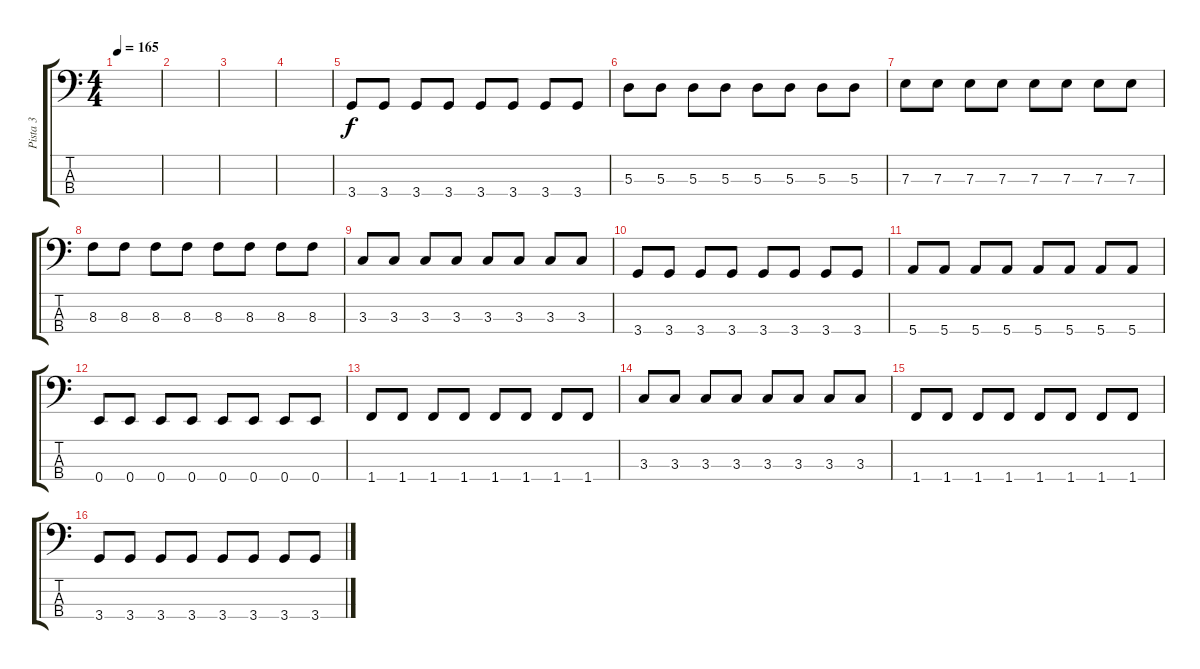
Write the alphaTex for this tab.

\track ("Pista 3" "Pista 3") {instrument electricbassfinger}
\staff {score tabs}
\tuning (G2 D2 A1 E1) {hide}
\ts (4 4)
\tempo 165
\clef f4
\ks c
|
|
|
|
3.4.8 3.4.8 3.4.8 3.4.8 3.4.8 3.4.8 3.4.8 3.4.8 |
5.3.8 5.3.8 5.3.8 5.3.8 5.3.8 5.3.8 5.3.8 5.3.8 |
7.3.8 7.3.8 7.3.8 7.3.8 7.3.8 7.3.8 7.3.8 7.3.8 |
8.3.8 8.3.8 8.3.8 8.3.8 8.3.8 8.3.8 8.3.8 8.3.8 |
3.3.8 3.3.8 3.3.8 3.3.8 3.3.8 3.3.8 3.3.8 3.3.8 |
3.4.8 3.4.8 3.4.8 3.4.8 3.4.8 3.4.8 3.4.8 3.4.8 |
5.4.8 5.4.8 5.4.8 5.4.8 5.4.8 5.4.8 5.4.8 5.4.8 |
0.4.8 0.4.8 0.4.8 0.4.8 0.4.8 0.4.8 0.4.8 0.4.8 |
1.4.8 1.4.8 1.4.8 1.4.8 1.4.8 1.4.8 1.4.8 1.4.8 |
3.3.8 3.3.8 3.3.8 3.3.8 3.3.8 3.3.8 3.3.8 3.3.8 |
1.4.8 1.4.8 1.4.8 1.4.8 1.4.8 1.4.8 1.4.8 1.4.8 |
3.4.8 3.4.8 3.4.8 3.4.8 3.4.8 3.4.8 3.4.8 3.4.8
